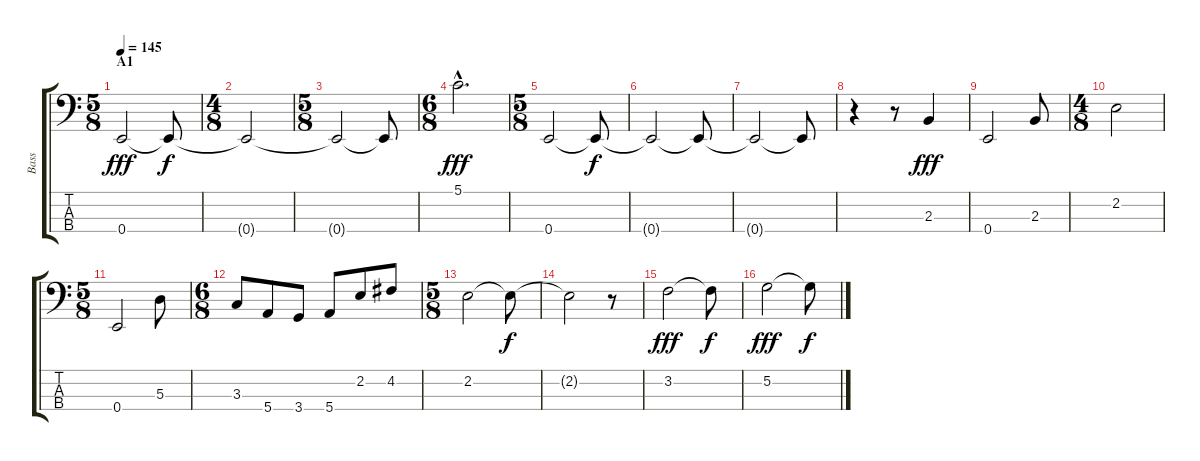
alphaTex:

\track ("Bass" "Bass") {instrument electricbassfinger}
\staff {score tabs}
\tuning (G2 D2 A1 E1) {hide}
\ts (5 8)
\section ("" "A1")
\tempo 145
\clef f4
\ks c
0.4.2{dy fff instrument electricbassfinger} 0.4{t}.8{dy f} |
\ts (4 8)
0.4{t}.2 |
\ts (5 8)
0.4{t}.2 0.4{t}.8 |
\ts (6 8)
5.1{hac}.2{d dy fff} |
\ts (5 8)
0.4.2 0.4{t}.8{dy f} |
0.4{t}.2 0.4{t}.8 |
0.4{t}.2 0.4{t}.8 |
r.4 r.8 2.3.4{dy fff} |
0.4.2 2.3.8 |
\ts (4 8)
2.2.2 |
\ts (5 8)
0.4.2 5.3.8 |
\ts (6 8)
3.3.8 5.4.8 3.4.8 5.4.8 2.2.8 4.2.8 |
\ts (5 8)
2.2.2 2.2{t}.8{dy f} |
2.2{t}.2 r.8 |
3.2.2{dy fff} 3.2{t}.8{dy f} |
5.2.2{dy fff} 5.2{t}.8{dy f}
